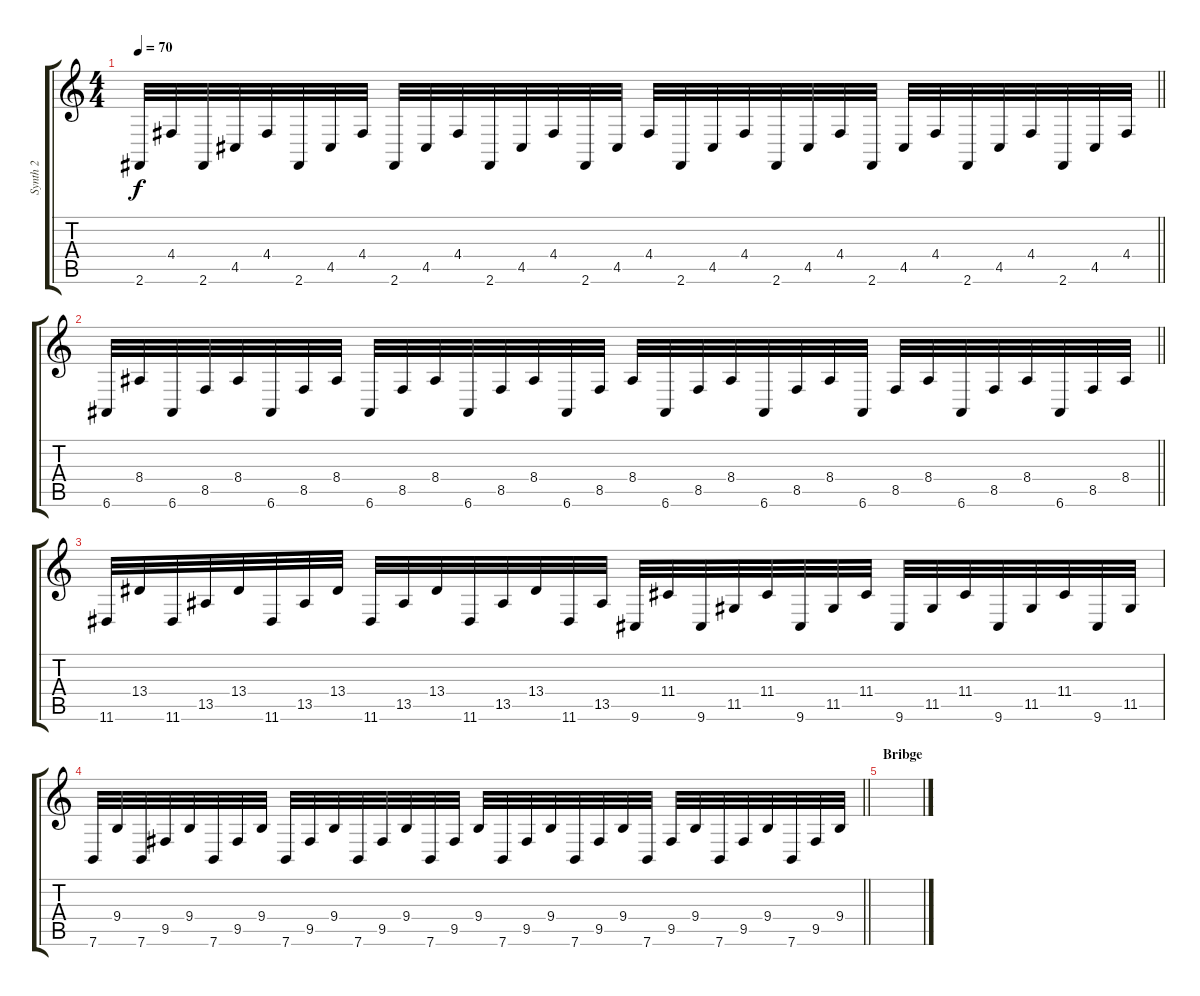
\track ("Synth 2" "Synth 2") {instrument lead2sawtooth}
\staff {score tabs}
\tuning (E4 B3 G3 D3 A2 E2) {hide}
\ts (4 4)
\tempo 70
\clef g2
\barLineRight lightlight
\ks c
2.6.32{dy f} 4.4.32 2.6.32 4.5.32 4.4.32 2.6.32 4.5.32 4.4.32 2.6.32 4.5.32 4.4.32 2.6.32 4.5.32 4.4.32 2.6.32 4.5.32 4.4.32 2.6.32 4.5.32 4.4.32 2.6.32 4.5.32 4.4.32 2.6.32 4.5.32 4.4.32 2.6.32 4.5.32 4.4.32 2.6.32 4.5.32 4.4.32 |
\barLineRight lightlight
6.6.32 8.4.32 6.6.32 8.5.32 8.4.32 6.6.32 8.5.32 8.4.32 6.6.32 8.5.32 8.4.32 6.6.32 8.5.32 8.4.32 6.6.32 8.5.32 8.4.32 6.6.32 8.5.32 8.4.32 6.6.32 8.5.32 8.4.32 6.6.32 8.5.32 8.4.32 6.6.32 8.5.32 8.4.32 6.6.32 8.5.32 8.4.32 |
11.6.32 13.4.32 11.6.32 13.5.32 13.4.32 11.6.32 13.5.32 13.4.32 11.6.32 13.5.32 13.4.32 11.6.32 13.5.32 13.4.32 11.6.32 13.5.32 9.6.32 11.4.32 9.6.32 11.5.32 11.4.32 9.6.32 11.5.32 11.4.32 9.6.32 11.5.32 11.4.32 9.6.32 11.5.32 11.4.32 9.6.32 11.5.32 |
\barLineRight lightlight
7.6.32 9.4.32 7.6.32 9.5.32 9.4.32 7.6.32 9.5.32 9.4.32 7.6.32 9.5.32 9.4.32 7.6.32 9.5.32 9.4.32 7.6.32 9.5.32 9.4.32 7.6.32 9.5.32 9.4.32 7.6.32 9.5.32 9.4.32 7.6.32 9.5.32 9.4.32 7.6.32 9.5.32 9.4.32 7.6.32 9.5.32 9.4.32 |
\section ("" "Bribge")
